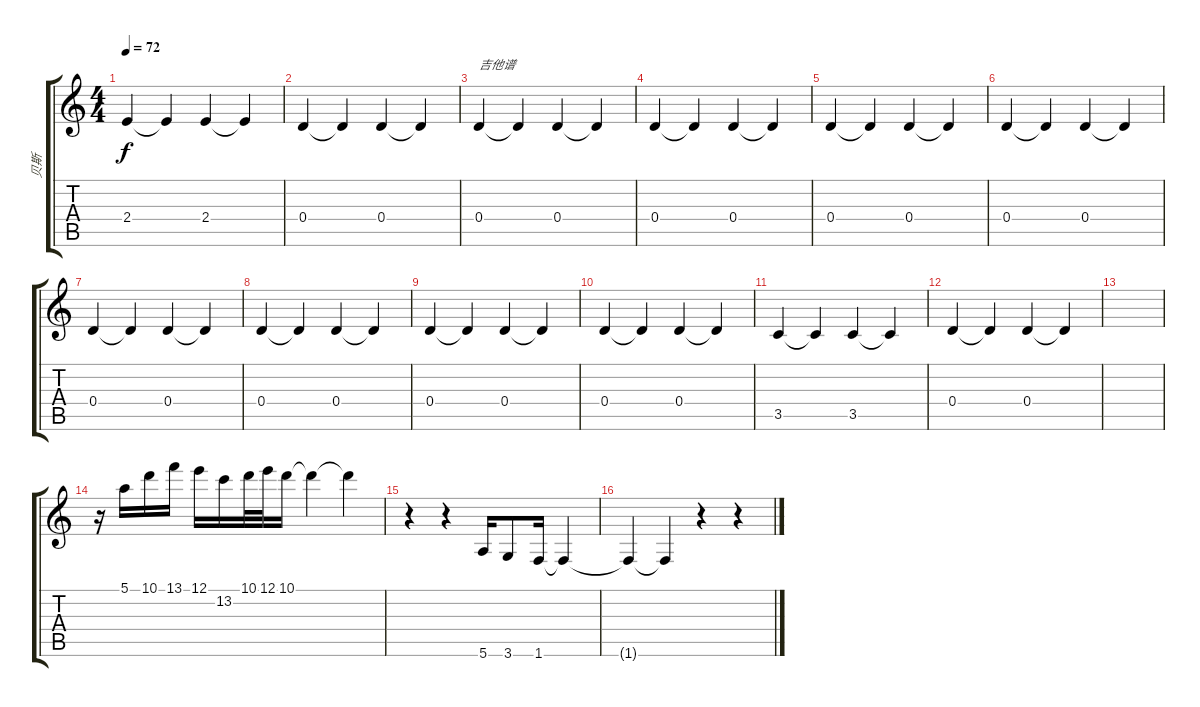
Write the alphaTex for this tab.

\track ("贝斯" "贝斯") {instrument electricbassfinger}
\staff {score tabs}
\tuning (E4 B3 G3 D3 A2 E2) {hide}
\ts (4 4)
\tempo 72
\clef g2
\ks c
2.4.4{dy f} 2.4{t}.4 2.4.4 2.4{t}.4 |
0.4.4 0.4{t}.4 0.4.4 0.4{t}.4 |
0.4.4{txt "吉他谱"} 0.4{t}.4 0.4.4 0.4{t}.4 |
0.4.4 0.4{t}.4 0.4.4 0.4{t}.4 |
0.4.4 0.4{t}.4 0.4.4 0.4{t}.4 |
0.4.4 0.4{t}.4 0.4.4 0.4{t}.4 |
0.4.4 0.4{t}.4 0.4.4 0.4{t}.4 |
0.4.4 0.4{t}.4 0.4.4 0.4{t}.4 |
0.4.4 0.4{t}.4 0.4.4 0.4{t}.4 |
0.4.4 0.4{t}.4 0.4.4 0.4{t}.4 |
3.5.4 3.5{t}.4 3.5.4 3.5{t}.4 |
0.4.4 0.4{t}.4 0.4.4 0.4{t}.4 |
|
r.16 5.1.16 10.1.16 13.1.16 12.1.16 13.2.16 10.1.32 12.1.32 10.1.16 10.1{t}.4 10.1{t}.4 |
r.4 r.4 5.6.16 3.6.8 1.6.16 1.6{t}.4 |
1.6{t}.4 1.6{t}.4 r.4 r.4
